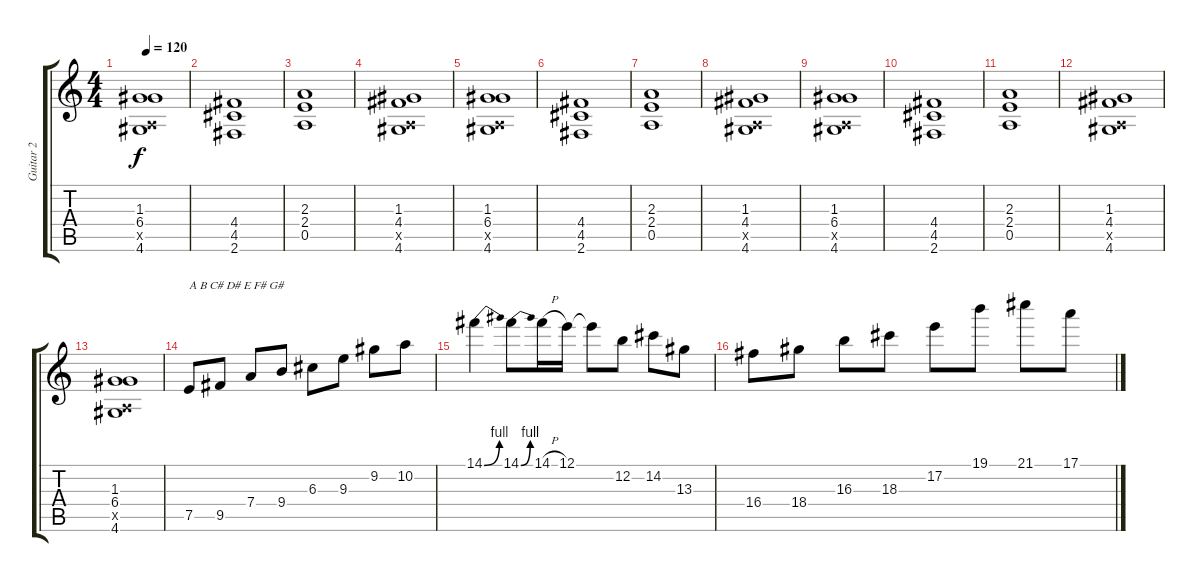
\track ("Guitar 2" "Guitar 2") {instrument overdrivenguitar}
\staff {score tabs}
\tuning (E4 B3 G3 D3 A2 E2) {hide}
\ts (4 4)
\tempo 120
\clef g2
\ks c
(1.3 6.4 0.5{x} 4.6).1{dy f} |
(4.4 4.5 2.6).1 |
(2.3 2.4 0.5).1 |
(1.3 4.4 0.5{x} 4.6).1 |
(1.3 6.4 0.5{x} 4.6).1 |
(4.4 4.5 2.6).1 |
(2.3 2.4 0.5).1 |
(1.3 4.4 0.5{x} 4.6).1 |
(1.3 6.4 0.5{x} 4.6).1 |
(4.4 4.5 2.6).1 |
(2.3 2.4 0.5).1 |
(1.3 4.4 0.5{x} 4.6).1 |
(1.3 6.4 0.5{x} 4.6).1 |
7.5.8{txt "A B C# D# E F# G#"} 9.5.8 7.4.8 9.4.8 6.3.8 9.3.8 9.2.8 10.2.8 |
14.1{be (bend 0 0 60 4)}.4 14.1{be (bend 0 0 60 4)}.8 14.1{h}.16 12.1.16 12.1{t}.8 12.2.8 14.2.8 13.3.8 |
16.4.8 18.4.8 16.3.8 18.3.8 17.2.8 19.1.8 21.1.8 17.1.8
